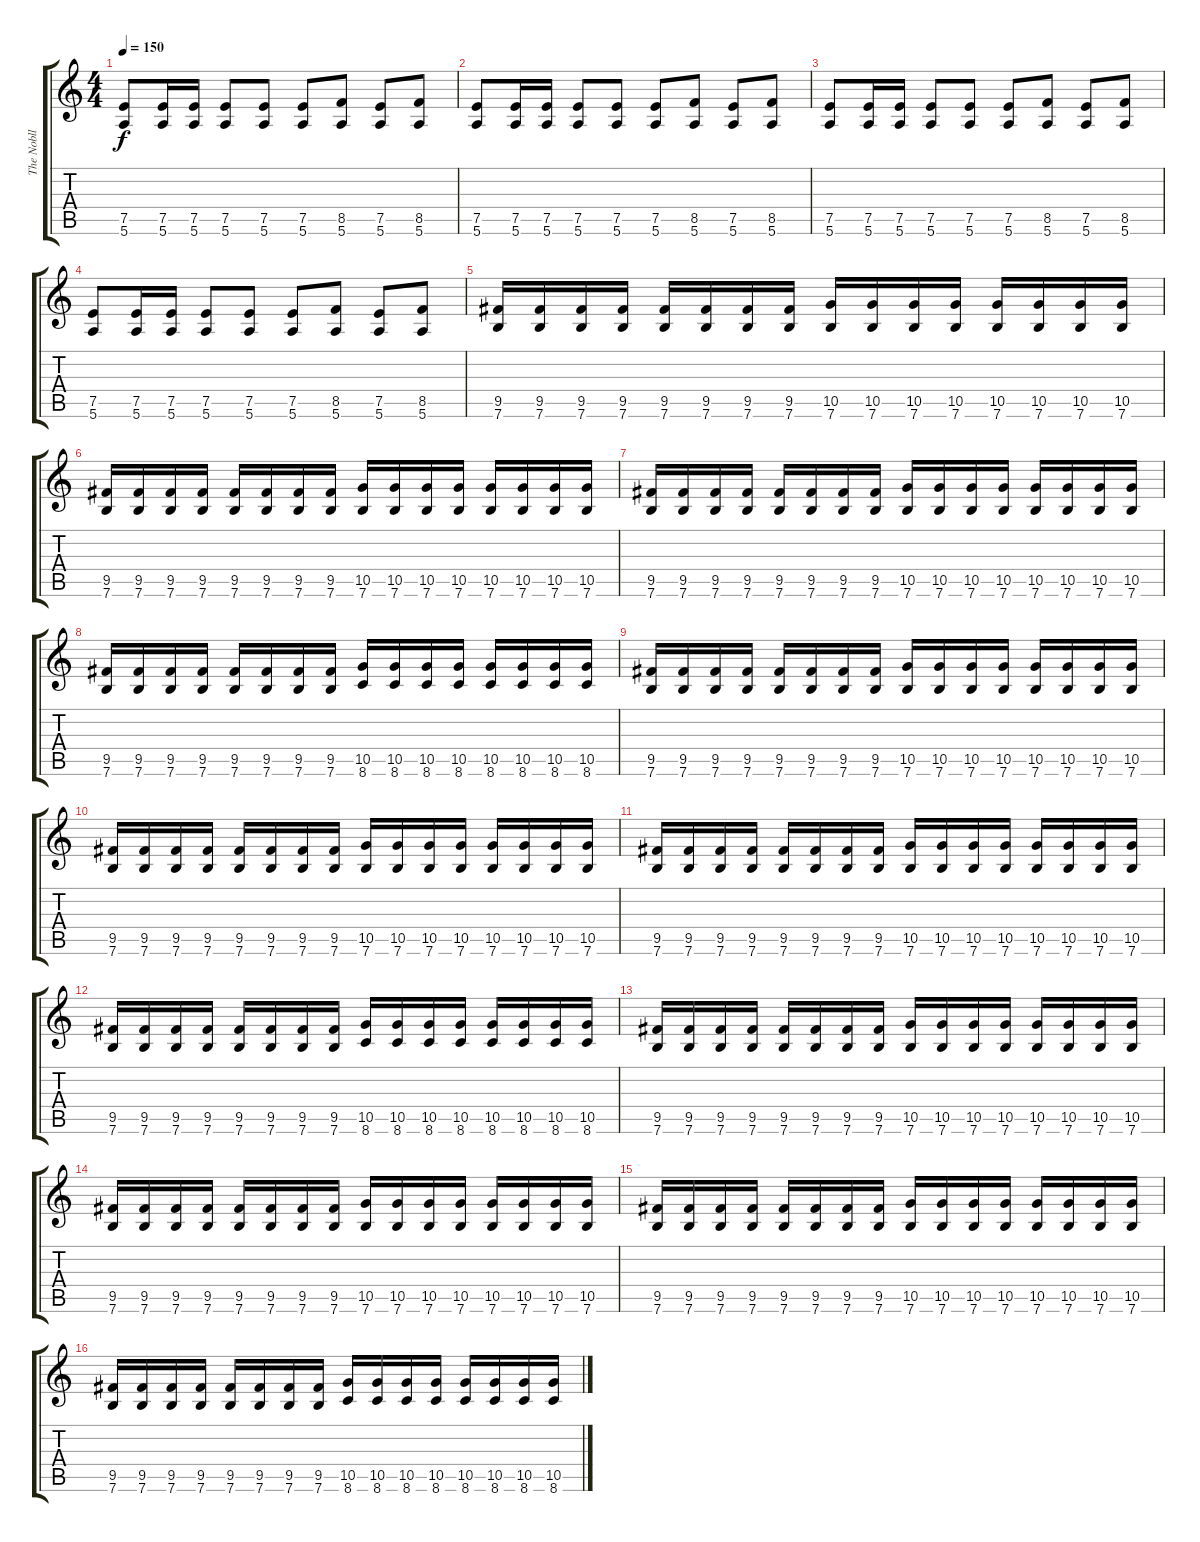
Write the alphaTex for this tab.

\track ("The Nobll" "The Nobll") {instrument overdrivenguitar}
\staff {score tabs}
\tuning (E4 B3 G3 D3 A2 E2) {hide}
\ts (4 4)
\tempo 150
\clef g2
\ks c
(7.5 5.6).8{dy f} (7.5 5.6).16 (7.5 5.6).16 (7.5 5.6).8 (7.5 5.6).8 (7.5 5.6).8 (8.5 5.6).8 (7.5 5.6).8 (8.5 5.6).8 |
(7.5 5.6).8 (7.5 5.6).16 (7.5 5.6).16 (7.5 5.6).8 (7.5 5.6).8 (7.5 5.6).8 (8.5 5.6).8 (7.5 5.6).8 (8.5 5.6).8 |
(7.5 5.6).8 (7.5 5.6).16 (7.5 5.6).16 (7.5 5.6).8 (7.5 5.6).8 (7.5 5.6).8 (8.5 5.6).8 (7.5 5.6).8 (8.5 5.6).8 |
(7.5 5.6).8 (7.5 5.6).16 (7.5 5.6).16 (7.5 5.6).8 (7.5 5.6).8 (7.5 5.6).8 (8.5 5.6).8 (7.5 5.6).8 (8.5 5.6).8 |
(9.5 7.6).16 (9.5 7.6).16 (9.5 7.6).16 (9.5 7.6).16 (9.5 7.6).16 (9.5 7.6).16 (9.5 7.6).16 (9.5 7.6).16 (10.5 7.6).16 (10.5 7.6).16 (10.5 7.6).16 (10.5 7.6).16 (10.5 7.6).16 (10.5 7.6).16 (10.5 7.6).16 (10.5 7.6).16 |
(9.5 7.6).16 (9.5 7.6).16 (9.5 7.6).16 (9.5 7.6).16 (9.5 7.6).16 (9.5 7.6).16 (9.5 7.6).16 (9.5 7.6).16 (10.5 7.6).16 (10.5 7.6).16 (10.5 7.6).16 (10.5 7.6).16 (10.5 7.6).16 (10.5 7.6).16 (10.5 7.6).16 (10.5 7.6).16 |
(9.5 7.6).16 (9.5 7.6).16 (9.5 7.6).16 (9.5 7.6).16 (9.5 7.6).16 (9.5 7.6).16 (9.5 7.6).16 (9.5 7.6).16 (10.5 7.6).16 (10.5 7.6).16 (10.5 7.6).16 (10.5 7.6).16 (10.5 7.6).16 (10.5 7.6).16 (10.5 7.6).16 (10.5 7.6).16 |
(9.5 7.6).16 (9.5 7.6).16 (9.5 7.6).16 (9.5 7.6).16 (9.5 7.6).16 (9.5 7.6).16 (9.5 7.6).16 (9.5 7.6).16 (10.5 8.6).16 (10.5 8.6).16 (10.5 8.6).16 (10.5 8.6).16 (10.5 8.6).16 (10.5 8.6).16 (10.5 8.6).16 (10.5 8.6).16 |
(9.5 7.6).16 (9.5 7.6).16 (9.5 7.6).16 (9.5 7.6).16 (9.5 7.6).16 (9.5 7.6).16 (9.5 7.6).16 (9.5 7.6).16 (10.5 7.6).16 (10.5 7.6).16 (10.5 7.6).16 (10.5 7.6).16 (10.5 7.6).16 (10.5 7.6).16 (10.5 7.6).16 (10.5 7.6).16 |
(9.5 7.6).16 (9.5 7.6).16 (9.5 7.6).16 (9.5 7.6).16 (9.5 7.6).16 (9.5 7.6).16 (9.5 7.6).16 (9.5 7.6).16 (10.5 7.6).16 (10.5 7.6).16 (10.5 7.6).16 (10.5 7.6).16 (10.5 7.6).16 (10.5 7.6).16 (10.5 7.6).16 (10.5 7.6).16 |
(9.5 7.6).16 (9.5 7.6).16 (9.5 7.6).16 (9.5 7.6).16 (9.5 7.6).16 (9.5 7.6).16 (9.5 7.6).16 (9.5 7.6).16 (10.5 7.6).16 (10.5 7.6).16 (10.5 7.6).16 (10.5 7.6).16 (10.5 7.6).16 (10.5 7.6).16 (10.5 7.6).16 (10.5 7.6).16 |
(9.5 7.6).16 (9.5 7.6).16 (9.5 7.6).16 (9.5 7.6).16 (9.5 7.6).16 (9.5 7.6).16 (9.5 7.6).16 (9.5 7.6).16 (10.5 8.6).16 (10.5 8.6).16 (10.5 8.6).16 (10.5 8.6).16 (10.5 8.6).16 (10.5 8.6).16 (10.5 8.6).16 (10.5 8.6).16 |
(9.5 7.6).16 (9.5 7.6).16 (9.5 7.6).16 (9.5 7.6).16 (9.5 7.6).16 (9.5 7.6).16 (9.5 7.6).16 (9.5 7.6).16 (10.5 7.6).16 (10.5 7.6).16 (10.5 7.6).16 (10.5 7.6).16 (10.5 7.6).16 (10.5 7.6).16 (10.5 7.6).16 (10.5 7.6).16 |
(9.5 7.6).16 (9.5 7.6).16 (9.5 7.6).16 (9.5 7.6).16 (9.5 7.6).16 (9.5 7.6).16 (9.5 7.6).16 (9.5 7.6).16 (10.5 7.6).16 (10.5 7.6).16 (10.5 7.6).16 (10.5 7.6).16 (10.5 7.6).16 (10.5 7.6).16 (10.5 7.6).16 (10.5 7.6).16 |
(9.5 7.6).16 (9.5 7.6).16 (9.5 7.6).16 (9.5 7.6).16 (9.5 7.6).16 (9.5 7.6).16 (9.5 7.6).16 (9.5 7.6).16 (10.5 7.6).16 (10.5 7.6).16 (10.5 7.6).16 (10.5 7.6).16 (10.5 7.6).16 (10.5 7.6).16 (10.5 7.6).16 (10.5 7.6).16 |
(9.5 7.6).16 (9.5 7.6).16 (9.5 7.6).16 (9.5 7.6).16 (9.5 7.6).16 (9.5 7.6).16 (9.5 7.6).16 (9.5 7.6).16 (10.5 8.6).16 (10.5 8.6).16 (10.5 8.6).16 (10.5 8.6).16 (10.5 8.6).16 (10.5 8.6).16 (10.5 8.6).16 (10.5 8.6).16
